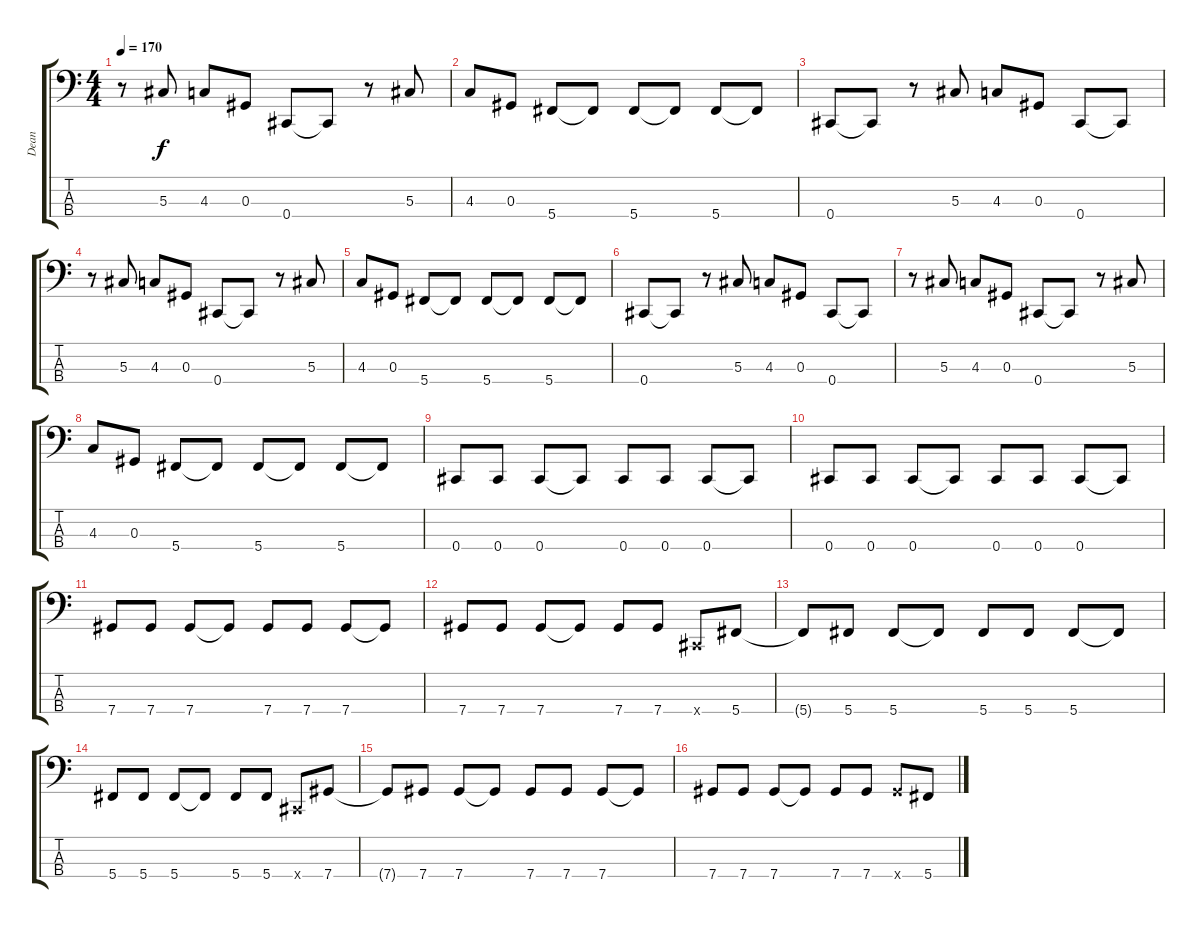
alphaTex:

\track ("Dean" "Dean") {instrument electricbassfinger}
\staff {score tabs}
\tuning (Gb2 Db2 Ab1 Db1) {hide}
\ts (4 4)
\tempo 170
\clef f4
\ks c
r.8{dy f} 5.3.8 4.3.8 0.3.8 0.4.8 0.4{t}.8 r.8 5.3.8 |
4.3.8 0.3.8 5.4.8 5.4{t}.8 5.4.8 5.4{t}.8 5.4.8 5.4{t}.8 |
0.4.8 0.4{t}.8 r.8 5.3.8 4.3.8 0.3.8 0.4.8 0.4{t}.8 |
r.8 5.3.8 4.3.8 0.3.8 0.4.8 0.4{t}.8 r.8 5.3.8 |
4.3.8 0.3.8 5.4.8 5.4{t}.8 5.4.8 5.4{t}.8 5.4.8 5.4{t}.8 |
0.4.8 0.4{t}.8 r.8 5.3.8 4.3.8 0.3.8 0.4.8 0.4{t}.8 |
r.8 5.3.8 4.3.8 0.3.8 0.4.8 0.4{t}.8 r.8 5.3.8 |
4.3.8 0.3.8 5.4.8 5.4{t}.8 5.4.8 5.4{t}.8 5.4.8 5.4{t}.8 |
0.4.8 0.4.8 0.4.8 0.4{t}.8 0.4.8 0.4.8 0.4.8 0.4{t}.8 |
0.4.8 0.4.8 0.4.8 0.4{t}.8 0.4.8 0.4.8 0.4.8 0.4{t}.8 |
7.4.8 7.4.8 7.4.8 7.4{t}.8 7.4.8 7.4.8 7.4.8 7.4{t}.8 |
7.4.8 7.4.8 7.4.8 7.4{t}.8 7.4.8 7.4.8 0.4{x}.8 5.4.8 |
5.4{t}.8 5.4.8 5.4.8 5.4{t}.8 5.4.8 5.4.8 5.4.8 5.4{t}.8 |
5.4.8 5.4.8 5.4.8 5.4{t}.8 5.4.8 5.4.8 0.4{x}.8 7.4.8 |
7.4{t}.8 7.4.8 7.4.8 7.4{t}.8 7.4.8 7.4.8 7.4.8 7.4{t}.8 |
7.4.8 7.4.8 7.4.8 7.4{t}.8 7.4.8 7.4.8 7.4{x}.8 5.4.8
